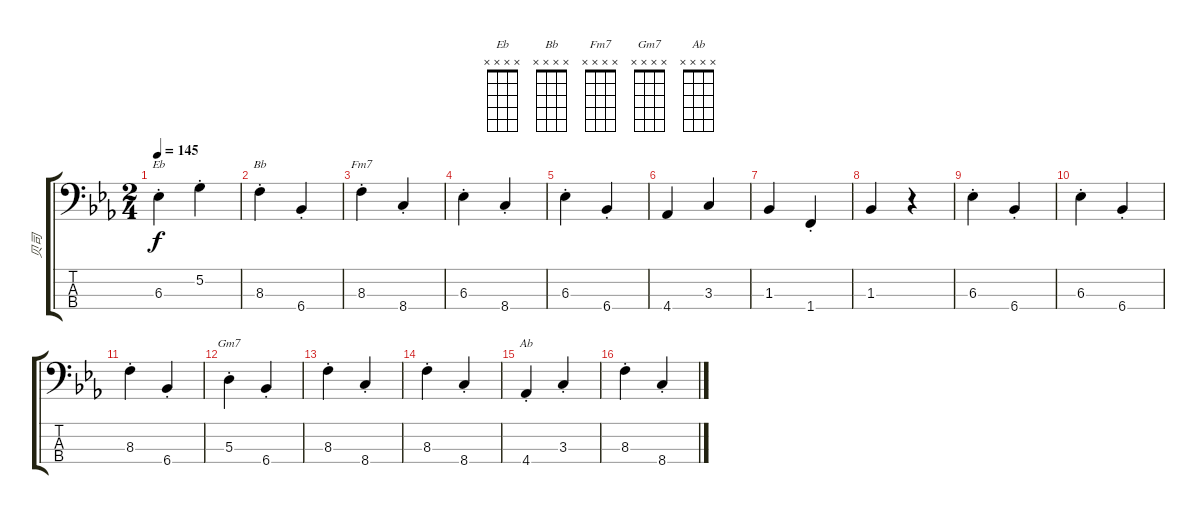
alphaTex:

\track ("贝司" "贝司") {instrument fretlessbass}
\staff {score tabs}
\tuning (G2 D2 A1 E1) {hide}
\chord ("Eb" x x x x)
\chord ("Bb" x x x x)
\chord ("Fm7" x x x x)
\chord ("Gm7" x x x x)
\chord ("Ab" x x x x)
\ts (2 4)
\tempo 145
\clef f4
\ks eb
6.3{st}.4{ch "Eb" dy f} 5.2{st}.4 |
8.3{st}.4{ch "Bb"} 6.4{st}.4 |
8.3{st}.4{ch "Fm7"} 8.4{st}.4 |
6.3{st}.4 8.4{st}.4 |
6.3{st}.4 6.4{st}.4 |
4.4.4 3.3.4 |
1.3.4 1.4{st}.4 |
1.3.4 r.4 |
6.3{st}.4 6.4{st}.4 |
6.3{st}.4 6.4{st}.4 |
8.3{st}.4 6.4{st}.4 |
5.3{st}.4{ch "Gm7"} 6.4{st}.4 |
8.3{st}.4 8.4{st}.4 |
8.3{st}.4 8.4{st}.4 |
4.4{st}.4{ch "Ab"} 3.3{st}.4 |
8.3{st}.4 8.4{st}.4
